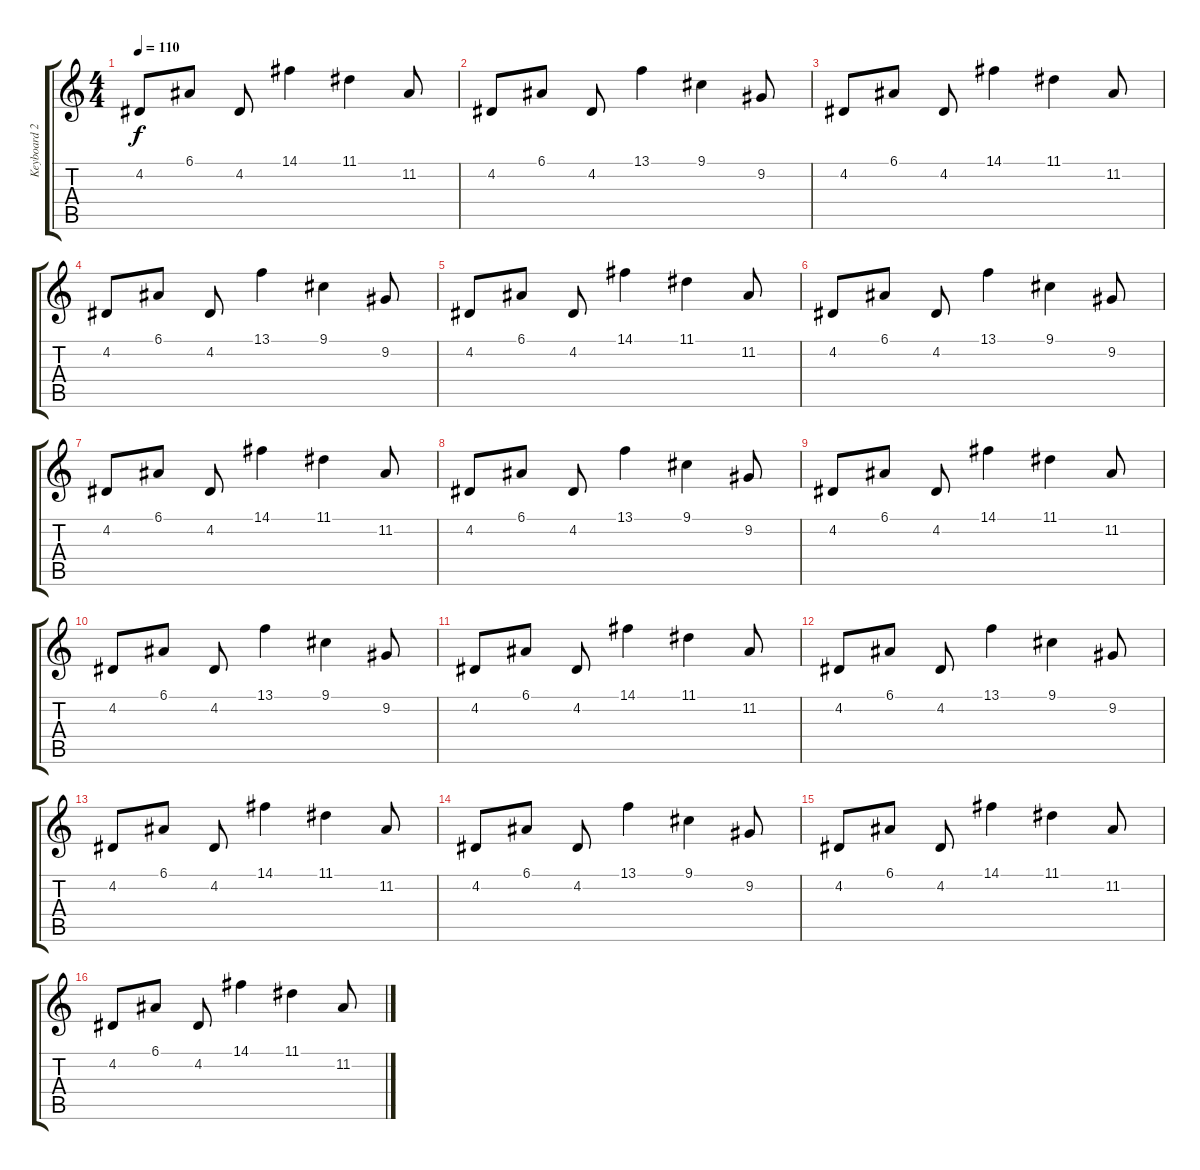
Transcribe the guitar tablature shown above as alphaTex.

\track ("Keyboard 2" "Keyboard 2") {instrument honkytonkpiano}
\staff {score tabs}
\tuning (E4 B3 G3 D3 A2 E2) {hide}
\ts (4 4)
\tempo 110
\clef g2
\ks c
4.2.8{dy f instrument honkytonkpiano} 6.1.8 4.2.8 14.1.4 11.1.4 11.2.8 |
4.2.8 6.1.8 4.2.8 13.1.4 9.1.4 9.2.8 |
4.2.8 6.1.8 4.2.8 14.1.4 11.1.4 11.2.8 |
4.2.8 6.1.8 4.2.8 13.1.4 9.1.4 9.2.8 |
4.2.8 6.1.8 4.2.8 14.1.4 11.1.4 11.2.8 |
4.2.8 6.1.8 4.2.8 13.1.4 9.1.4 9.2.8 |
4.2.8 6.1.8 4.2.8 14.1.4 11.1.4 11.2.8 |
4.2.8 6.1.8 4.2.8 13.1.4 9.1.4 9.2.8 |
4.2.8 6.1.8 4.2.8 14.1.4 11.1.4 11.2.8 |
4.2.8 6.1.8 4.2.8 13.1.4 9.1.4 9.2.8 |
4.2.8 6.1.8 4.2.8 14.1.4 11.1.4 11.2.8 |
4.2.8 6.1.8 4.2.8 13.1.4 9.1.4 9.2.8 |
4.2.8 6.1.8 4.2.8 14.1.4 11.1.4 11.2.8 |
4.2.8 6.1.8 4.2.8 13.1.4 9.1.4 9.2.8 |
4.2.8 6.1.8 4.2.8 14.1.4 11.1.4 11.2.8 |
4.2.8 6.1.8 4.2.8 14.1.4 11.1.4 11.2.8
